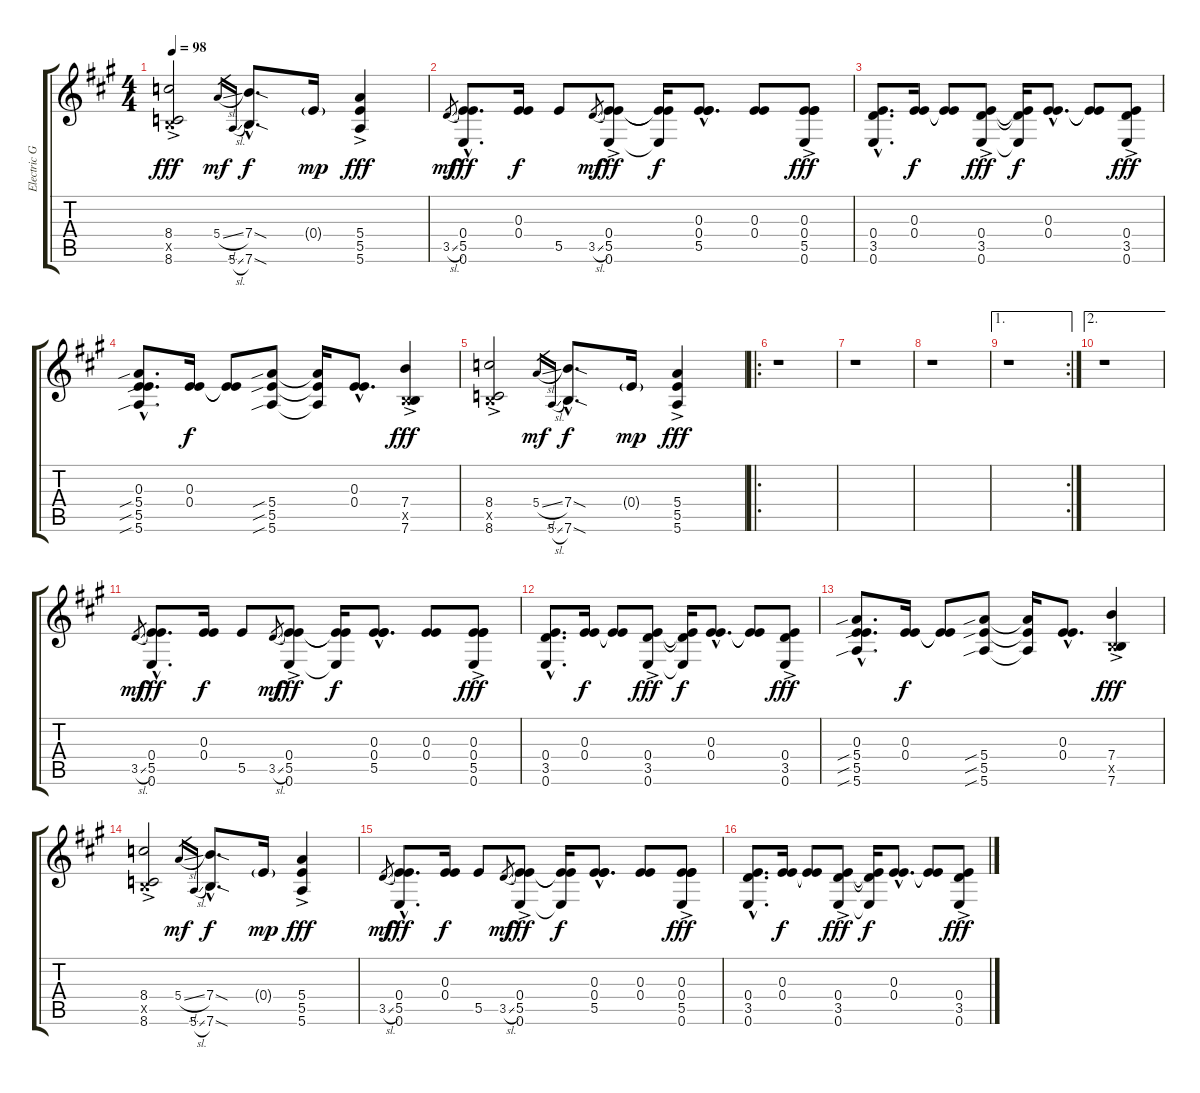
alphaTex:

\track ("Electric Guitar (dbld 1)" "Electric G") {instrument distortionguitar}
\staff {score tabs}
\tuning (E4 B3 E3 E3 B2 E2) {hide}
\ts (4 4)
\tempo 98
\clef g2
\ks a
(8.4{ac} 0.5{ac x} 8.6{ac}).2{dy fff} 5.4{sl}.16{gr dy mf} 5.6{sl}.16{gr} (7.4{sod hac} 7.6{sod hac}).8{d dy f} 0.4{g}.16{dy mp} (5.4{ac} 5.5{ac} 5.6{ac}).4{dy fff} |
3.5{sl}.8{gr dy mf} (0.4{hac} 5.5{hac} 0.6{hac}).8{d dy fff} (0.3 0.4).16{dy f} 5.5.8 3.5{sl}.8{gr dy mf} (0.4{ac} 5.5{ac} 0.6{ac}).8{dy fff} (0.4{t} 5.5{t} 0.6{t}).16{dy f} (0.3{hac} 0.4{hac} 5.5{hac}).8{d} (0.3 0.4).8 (0.3{ac} 0.4{ac} 5.5{ac} 0.6{ac}).8{dy fff} |
(0.4{hac} 3.5{hac} 0.6{hac}).8{d} (0.3 0.4).16{dy f} (0.3{t} 0.4{t}).8 (0.4{ac} 3.5{ac} 0.6{ac}).8{dy fff} (0.4{t} 3.5{t} 0.6{t}).16{dy f} (0.3{hac} 0.4{hac}).8{d} (0.3{t} 0.4{t}).8 (0.4{ac} 3.5{ac} 0.6{ac}).8{dy fff} |
(0.3{hac} 5.4{sib hac} 5.5{sib hac} 5.6{sib hac}).8{d} (0.3 0.4).16{dy f} (0.3{t} 0.4{t}).8 (5.4{sib} 5.5{sib} 5.6{sib}).8 (5.4{t} 5.5{t} 5.6{t}).16 (0.3{hac} 0.4{hac}).8{d} (7.4{ac} 0.5{ac x} 7.6{ac}).4{dy fff} |
(8.4{ac} 0.5{ac x} 8.6{ac}).2 5.4{sl}.16{gr dy mf} 5.6{sl}.16{gr} (7.4{sod hac} 7.6{sod hac}).8{d dy f} 0.4{g}.16{dy mp} (5.4{ac} 5.5{ac} 5.6{ac}).4{dy fff} |
\ro
r.1 |
r.1 |
r.1 |
\ae 1
\rc 2
r.1 |
\ae 2
r.1 |
3.5{sl}.8{gr dy mf} (0.4{hac} 5.5{hac} 0.6{hac}).8{d dy fff} (0.3 0.4).16{dy f} 5.5.8 3.5{sl}.8{gr dy mf} (0.4{ac} 5.5{ac} 0.6{ac}).8{dy fff} (0.4{t} 5.5{t} 0.6{t}).16{dy f} (0.3{hac} 0.4{hac} 5.5{hac}).8{d} (0.3 0.4).8 (0.3{ac} 0.4{ac} 5.5{ac} 0.6{ac}).8{dy fff} |
(0.4{hac} 3.5{hac} 0.6{hac}).8{d} (0.3 0.4).16{dy f} (0.3{t} 0.4{t}).8 (0.4{ac} 3.5{ac} 0.6{ac}).8{dy fff} (0.4{t} 3.5{t} 0.6{t}).16{dy f} (0.3{hac} 0.4{hac}).8{d} (0.3{t} 0.4{t}).8 (0.4{ac} 3.5{ac} 0.6{ac}).8{dy fff} |
(0.3{hac} 5.4{sib hac} 5.5{sib hac} 5.6{sib hac}).8{d} (0.3 0.4).16{dy f} (0.3{t} 0.4{t}).8 (5.4{sib} 5.5{sib} 5.6{sib}).8 (5.4{t} 5.5{t} 5.6{t}).16 (0.3{hac} 0.4{hac}).8{d} (7.4{ac} 0.5{ac x} 7.6{ac}).4{dy fff} |
(8.4{ac} 0.5{ac x} 8.6{ac}).2 5.4{sl}.16{gr dy mf} 5.6{sl}.16{gr} (7.4{sod hac} 7.6{sod hac}).8{d dy f} 0.4{g}.16{dy mp} (5.4{ac} 5.5{ac} 5.6{ac}).4{dy fff} |
3.5{sl}.8{gr dy mf} (0.4{hac} 5.5{hac} 0.6{hac}).8{d dy fff} (0.3 0.4).16{dy f} 5.5.8 3.5{sl}.8{gr dy mf} (0.4{ac} 5.5{ac} 0.6{ac}).8{dy fff} (0.4{t} 5.5{t} 0.6{t}).16{dy f} (0.3{hac} 0.4{hac} 5.5{hac}).8{d} (0.3 0.4).8 (0.3{ac} 0.4{ac} 5.5{ac} 0.6{ac}).8{dy fff} |
(0.4{hac} 3.5{hac} 0.6{hac}).8{d} (0.3 0.4).16{dy f} (0.3{t} 0.4{t}).8 (0.4{ac} 3.5{ac} 0.6{ac}).8{dy fff} (0.4{t} 3.5{t} 0.6{t}).16{dy f} (0.3{hac} 0.4{hac}).8{d} (0.3{t} 0.4{t}).8 (0.4{ac} 3.5{ac} 0.6{ac}).8{dy fff}
